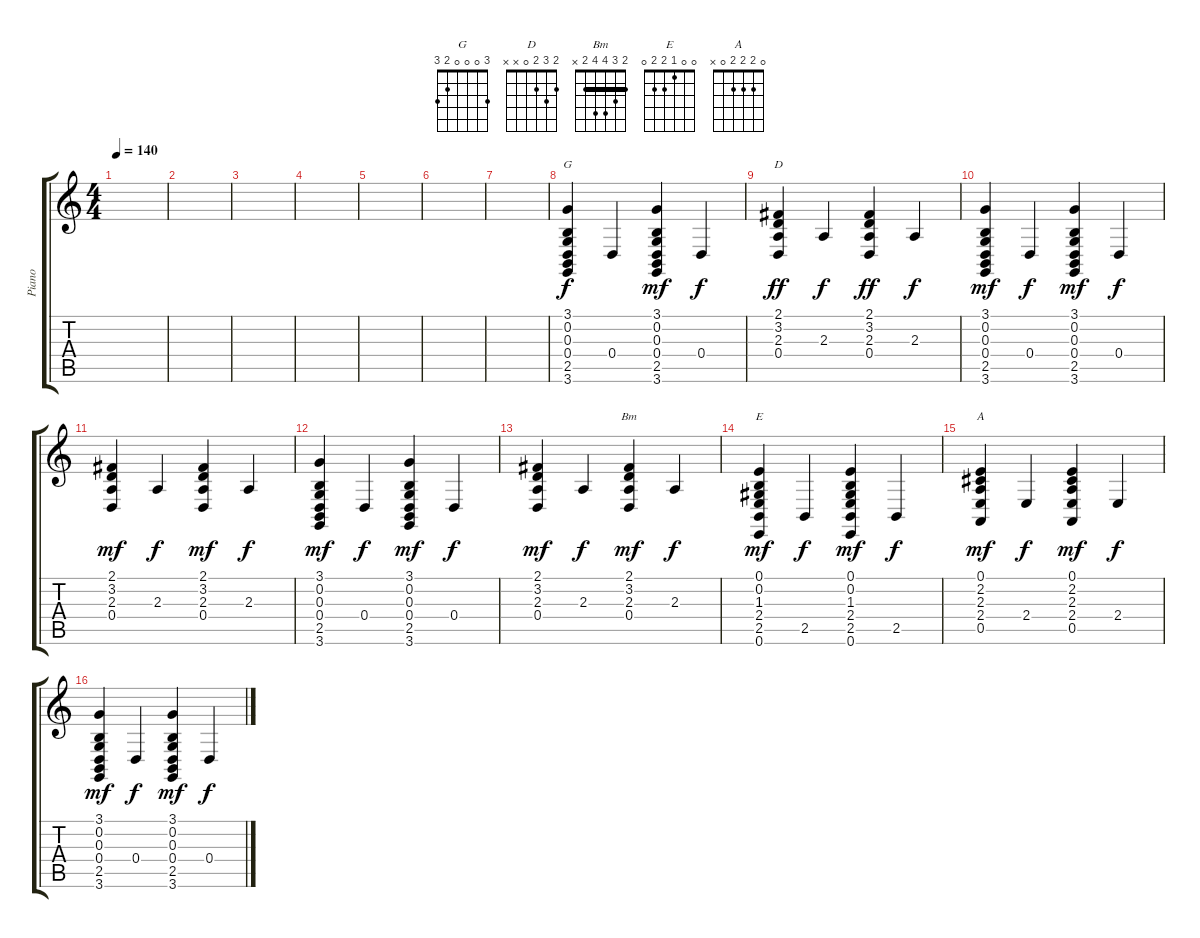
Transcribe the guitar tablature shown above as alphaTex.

\track ("Piano" "Piano") {instrument brightacousticpiano}
\staff {score tabs}
\tuning (E4 B3 G3 D3 A2 E2) {hide}
\chord ("G" 3 0 0 0 2 3)
\chord ("D" 2 3 2 0 x x)
\chord ("Bm" 2 3 4 4 2 x) {barre 2}
\chord ("E" 0 0 1 2 2 0)
\chord ("A" 0 2 2 2 0 x)
\ts (4 4)
\tempo 140
\clef g2
\ks c
|
|
|
|
|
|
|
(3.1 0.2 0.3 0.4 2.5 3.6).4{ch "G"} 0.4.4{dy f} (3.1 0.2 0.3 0.4 2.5 3.6).4{dy mf} 0.4.4{txt "" dy f} |
(2.1 3.2 2.3 0.4).4{ch "D" dy ff} 2.3.4{dy f} (2.1 3.2 2.3 0.4).4{dy ff} 2.3.4{dy f} |
(3.1 0.2 0.3 0.4 2.5 3.6).4{dy mf} 0.4.4{dy f} (3.1 0.2 0.3 0.4 2.5 3.6).4{dy mf} 0.4.4{dy f} |
(2.1 3.2 2.3 0.4).4{dy mf} 2.3.4{dy f} (2.1 3.2 2.3 0.4).4{dy mf} 2.3.4{dy f} |
(3.1 0.2 0.3 0.4 2.5 3.6).4{dy mf} 0.4.4{dy f} (3.1 0.2 0.3 0.4 2.5 3.6).4{dy mf} 0.4.4{dy f} |
(2.1 3.2 2.3 0.4).4{dy mf} 2.3.4{dy f} (2.1 3.2 2.3 0.4).4{ch "Bm" dy mf} 2.3.4{dy f} |
(0.1 0.2 1.3 2.4 2.5 0.6).4{ch "E" dy mf} 2.5.4{dy f} (0.1 0.2 1.3 2.4 2.5 0.6).4{dy mf} 2.5.4{dy f} |
(0.1 2.2 2.3 2.4 0.5).4{ch "A" dy mf} 2.4.4{dy f} (0.1 2.2 2.3 2.4 0.5).4{dy mf} 2.4.4{dy f} |
(3.1 0.2 0.3 0.4 2.5 3.6).4{dy mf} 0.4.4{dy f} (3.1 0.2 0.3 0.4 2.5 3.6).4{dy mf} 0.4.4{dy f}
